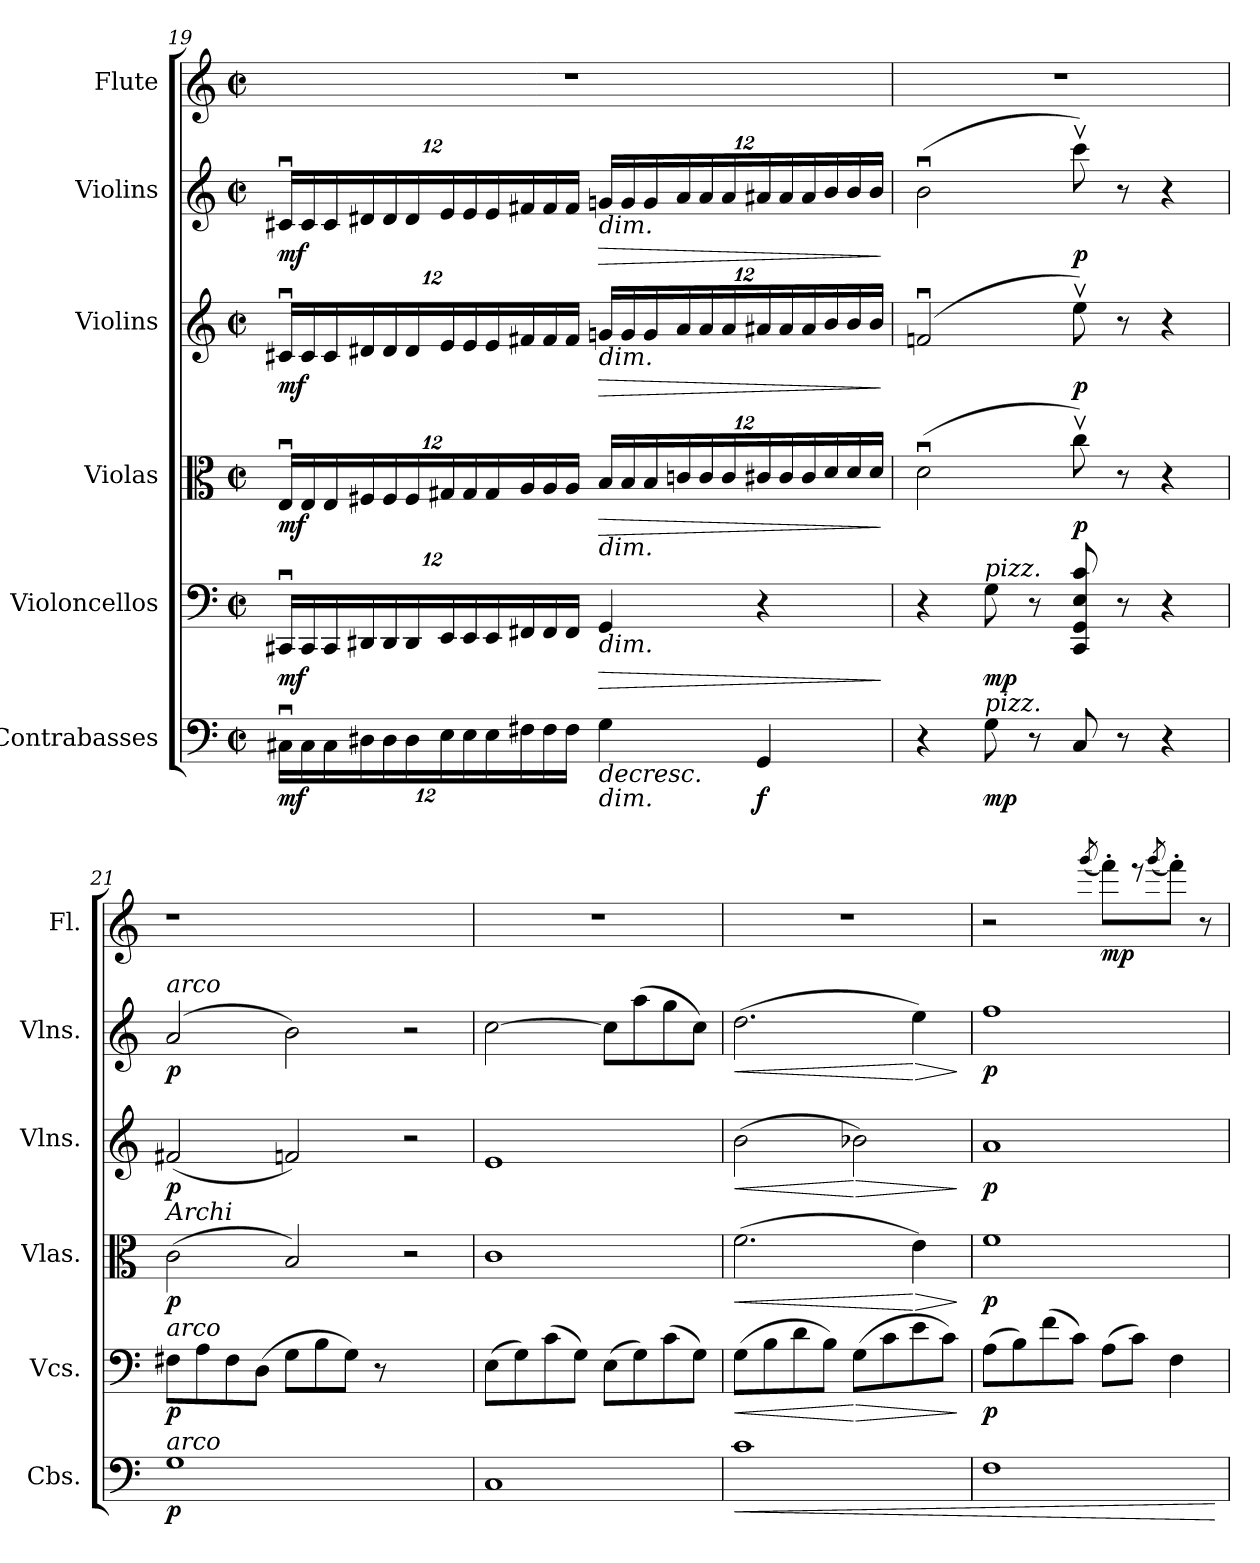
**kern	**dynam	**kern	**dynam	**kern	**dynam	**kern	**dynam	**kern	**dynam	**kern	**dynam
*part6	*part6	*part5	*part5	*part4	*part4	*part3	*part3	*part2	*part2	*part1	*part1
*staff6	*staff6	*staff5	*staff5	*staff4	*staff4	*staff3	*staff3	*staff2	*staff2	*staff1	*staff1
*I"Contrabasses	*	*I"Violoncellos	*	*I"Violas	*	*I"Violins	*	*I"Violins	*	*I"Flute	*
*I'Cbs.	*	*I'Vcs.	*	*I'Vlas.	*	*I'Vlns.	*	*I'Vlns.	*	*I'Fl.	*
*clefF4	*	*clefF4	*	*clefC3	*	*clefG2	*	*clefG2	*	*clefG2	*
*ITrd7c12	*	*	*	*	*	*	*	*	*	*	*
*k[]	*	*k[]	*	*k[]	*	*k[]	*	*k[]	*	*k[]	*
*M2/2	*	*M2/2	*	*M2/2	*	*M2/2	*	*M2/2	*	*M2/2	*
*met(c|)	*	*met(c|)	*	*met(c|)	*	*met(c|)	*	*met(c|)	*	*met(c|)	*
*Xbrackettup	*	*Xbrackettup	*	*Xbrackettup	*	*Xbrackettup	*	*Xbrackettup	*	*	*
=19	=19	=19	=19	=19	=19	=19	=19	=19	=19	=19	=19
!	!LO:DY:b	!	!LO:DY:b	!	!LO:DY:b	!	!LO:DY:b	!	!LO:DY:b	!	!
24CC#Xu\LL	mf	24CC#Xu/LL	mf	24Eu/LL	mf	24c#Xu/LL	mf	24c#Xu/LL	mf	1r	.
24CC#\	.	24CC#/	.	24E/	.	24c#/	.	24c#/	.	.	.
24CC#\	.	24CC#/	.	24E/	.	24c#/	.	24c#/	.	.	.
24DD#X\	.	24DD#X/	.	24F#X/	.	24d#X/	.	24d#X/	.	.	.
24DD#\	.	24DD#/	.	24F#/	.	24d#/	.	24d#/	.	.	.
24DD#\	.	24DD#/	.	24F#/	.	24d#/	.	24d#/	.	.	.
24EE\	.	24EE/	.	24G#X/	.	24e/	.	24e/	.	.	.
24EE\	.	24EE/	.	24G#/	.	24e/	.	24e/	.	.	.
24EE\	.	24EE/	.	24G#/	.	24e/	.	24e/	.	.	.
24FF#X\	.	24FF#X/	.	24A/	.	24f#X/	.	24f#X/	.	.	.
24FF#\	.	24FF#/	.	24A/	.	24f#/	.	24f#/	.	.	.
24FF#\JJ	.	24FF#/JJ	.	24A/JJ	.	24f#/JJ	.	24f#/JJ	.	.	.
!	!	!	!	!	!	!	!	!LO:TX:b:i:t=dim.	!	!	!
!	!	!	!	!	!	!LO:TX:b:i:t=dim.	!	!	!	!	!
!	!	!	!	!LO:TX:b:i:t=dim.	!	!	!	!	!	!	!
!	!	!LO:TX:b:i:t=dim.	!	!	!	!	!	!	!	!	!
!LO:TX:b:i:t=dim.	!	!	!	!	!	!	!	!	!	!	!
!	!LO:HP:b	!	!LO:HP:b	!	!LO:HP:b	!	!LO:HP:b	!	!LO:HP:b	!	!
4GG\	>	4GG/	>	24B/LL	>	24gn/LL	>	24gn/LL	>	.	.
.	.	.	.	24B/	.	24g/	.	24g/	.	.	.
.	.	.	.	24B/	.	24g/	.	24g/	.	.	.
.	.	.	.	24cn/	.	24a/	.	24a/	.	.	.
.	.	.	.	24c/	.	24a/	.	24a/	.	.	.
.	.	.	.	24c/	.	24a/	.	24a/	.	.	.
!	!LO:DY:b	!	!	!	!	!	!	!	!	!	!
4GGG/	f	4r	.	24c#X/	.	24a#X/	.	24a#X/	.	.	.
.	.	.	.	24c#/	.	24a#/	.	24a#/	.	.	.
.	.	.	.	24c#/	.	24a#/	.	24a#/	.	.	.
.	.	.	.	24d/	.	24b/	.	24b/	.	.	.
.	.	.	.	24d/	.	24b/	.	24b/	.	.	.
.	.	.	.	24d/JJ	.	24b/JJ	.	24b/JJ	.	.	.
.	]	.	]	.	]	.	]	.	]	.	.
=20	=20	=20	=20	=20	=20	=20	=20	=20	=20	=20	=20
4r	.	4r	.	(>2du\	.	(>2fnu/	.	(>2bu\	.	1r	.
!	!	!LO:TX:a:i:t=pizz.	!	!	!	!	!	!	!	!	!
!LO:TX:a:i:t=pizz.	!	!	!	!	!	!	!	!	!	!	!
!	!LO:DY:b	!	!LO:DY:b	!	!	!	!	!	!	!	!
8GG\	mp	8G\	mp	.	.	.	.	.	.	.	.
8r	.	8r	.	.	.	.	.	.	.	.	.
!	!	!	!	!	!LO:DY:b	!	!LO:DY:b	!	!LO:DY:b	!	!
8CC/	.	8CC/ 8GG/ 8E/ 8c/	.	8ccv\)	p	8eev\)	p	8cccv\)	p	.	.
8r	.	8r	.	8r	.	8r	.	8r	.	.	.
4r	.	4r	.	4r	.	4r	.	4r	.	.	.
=21	=21	=21	=21	=21	=21	=21	=21	=21	=21	=21	=21
!	!	!	!	!	!	!	!	!LO:TX:a:i:t=arco	!	!	!
!	!	!	!	!LO:TX:a:i:t=Archi	!	!	!	!	!	!	!
!	!	!LO:TX:a:i:t=arco	!	!	!	!	!	!	!	!	!
!LO:TX:a:i:t=arco	!	!	!	!	!	!	!	!	!	!	!
!	!LO:DY:b	!	!LO:DY:b	!	!LO:DY:b	!	!LO:DY:b	!	!LO:DY:b	!	!
1GG	p	8F#X\L	p	(>2c\	p	(<2f#X/	p	(>2a/	p	1r	.
.	.	8A\	.	.	.	.	.	.	.	.	.
.	.	8F#\	.	.	.	.	.	.	.	.	.
.	.	(>8D\J	.	.	.	.	.	.	.	.	.
.	.	8G\L	.	2B/)	.	2fn/)	.	2b\)	.	.	.
.	.	8B\	.	.	.	.	.	.	.	.	.
.	.	8G\J)	.	.	.	.	.	.	.	.	.
.	.	8r	.	.	.	.	.	.	.	.	.
2ryy	.	2ryy	.	2r	.	2r	.	2r	.	2ryy	.
!!LO:LB:g=z
=22	=22	=22	=22	=22	=22	=22	=22	=22	=22	=22	=22
1CC	.	(>8E\L	.	1c	.	1e	.	[2cc\	.	1r	.
.	.	8G\)	.	.	.	.	.	.	.	.	.
.	.	(>8c\	.	.	.	.	.	.	.	.	.
.	.	8G\J)	.	.	.	.	.	.	.	.	.
.	.	(>8E\L	.	.	.	.	.	8cc\L]	.	.	.
.	.	8G\)	.	.	.	.	.	(>8aa\	.	.	.
.	.	(>8c\	.	.	.	.	.	8gg\	.	.	.
.	.	8G\J)	.	.	.	.	.	8cc\J)	.	.	.
=23	=23	=23	=23	=23	=23	=23	=23	=23	=23	=23	=23
!	!LO:HP:b	!	!	!	!	!	!	!	!	!	!
!	!LO:HP:n=1:b	!	!LO:HP:b	!	!LO:HP:b	!	!LO:HP:b	!	!LO:HP:b	!	!
1C	> <	(>8G\L	<	(>2.f\	<	(>2b\	<	(>2.dd\	<	1r	.
.	.	8B\	.	.	.	.	.	.	.	.	.
.	.	8d\	.	.	.	.	.	.	.	.	.
.	.	8B\J)	.	.	.	.	.	.	.	.	.
!	!	!	!LO:HP:n=1:b	!	!	!	!LO:HP:n=1:b	!	!	!	!
.	.	(>8G\L	[ >	.	.	2b-X\)	[ >	.	.	.	.
.	.	8c\	.	.	.	.	.	.	.	.	.
!	!	!	!	!	!LO:HP:n=1:b	!	!	!	!LO:HP:n=1:b	!	!
.	.	8e\	.	4e\)	[ >	.	.	4ee\)	[ >	.	.
.	.	8c\J)	.	.	.	.	.	.	.	.	.
.	]	.	]	.	]	.	]	.	]	.	.
=24	=24	=24	=24	=24	=24	=24	=24	=24	=24	=24	=24
!	!	!	!LO:DY:b	!	!LO:DY:b	!	!LO:DY:b	!	!LO:DY:b	!	!
1FF	.	(>8A\L	p	1f	p	1a	p	1ff	p	2r	.
.	.	8B\)	.	.	.	.	.	.	.	.	.
.	.	(>8f\	.	.	.	.	.	.	.	.	.
.	.	8c\J)	.	.	.	.	.	.	.	.	.
.	.	.	.	.	.	.	.	.	.	(>8qggg/	.
!	!	!	!	!	!	!	!	!	!	!	!LO:DY:b
.	.	(>8A\L	.	.	.	.	.	.	.	8fff'\L)	mp
.	.	8c\J)	.	.	.	.	.	.	.	8r	.
.	.	.	.	.	.	.	.	.	.	(>8qggg/	.
.	.	4F\	.	.	.	.	.	.	.	8fff'\J)	.
.	.	.	.	.	.	.	.	.	.	8r	.
.	[	.	.	.	.	.	.	.	.	.	.
=	=	=	=	=	=	=	=	=	=	=	=
*-	*-	*-	*-	*-	*-	*-	*-	*-	*-	*-	*-
